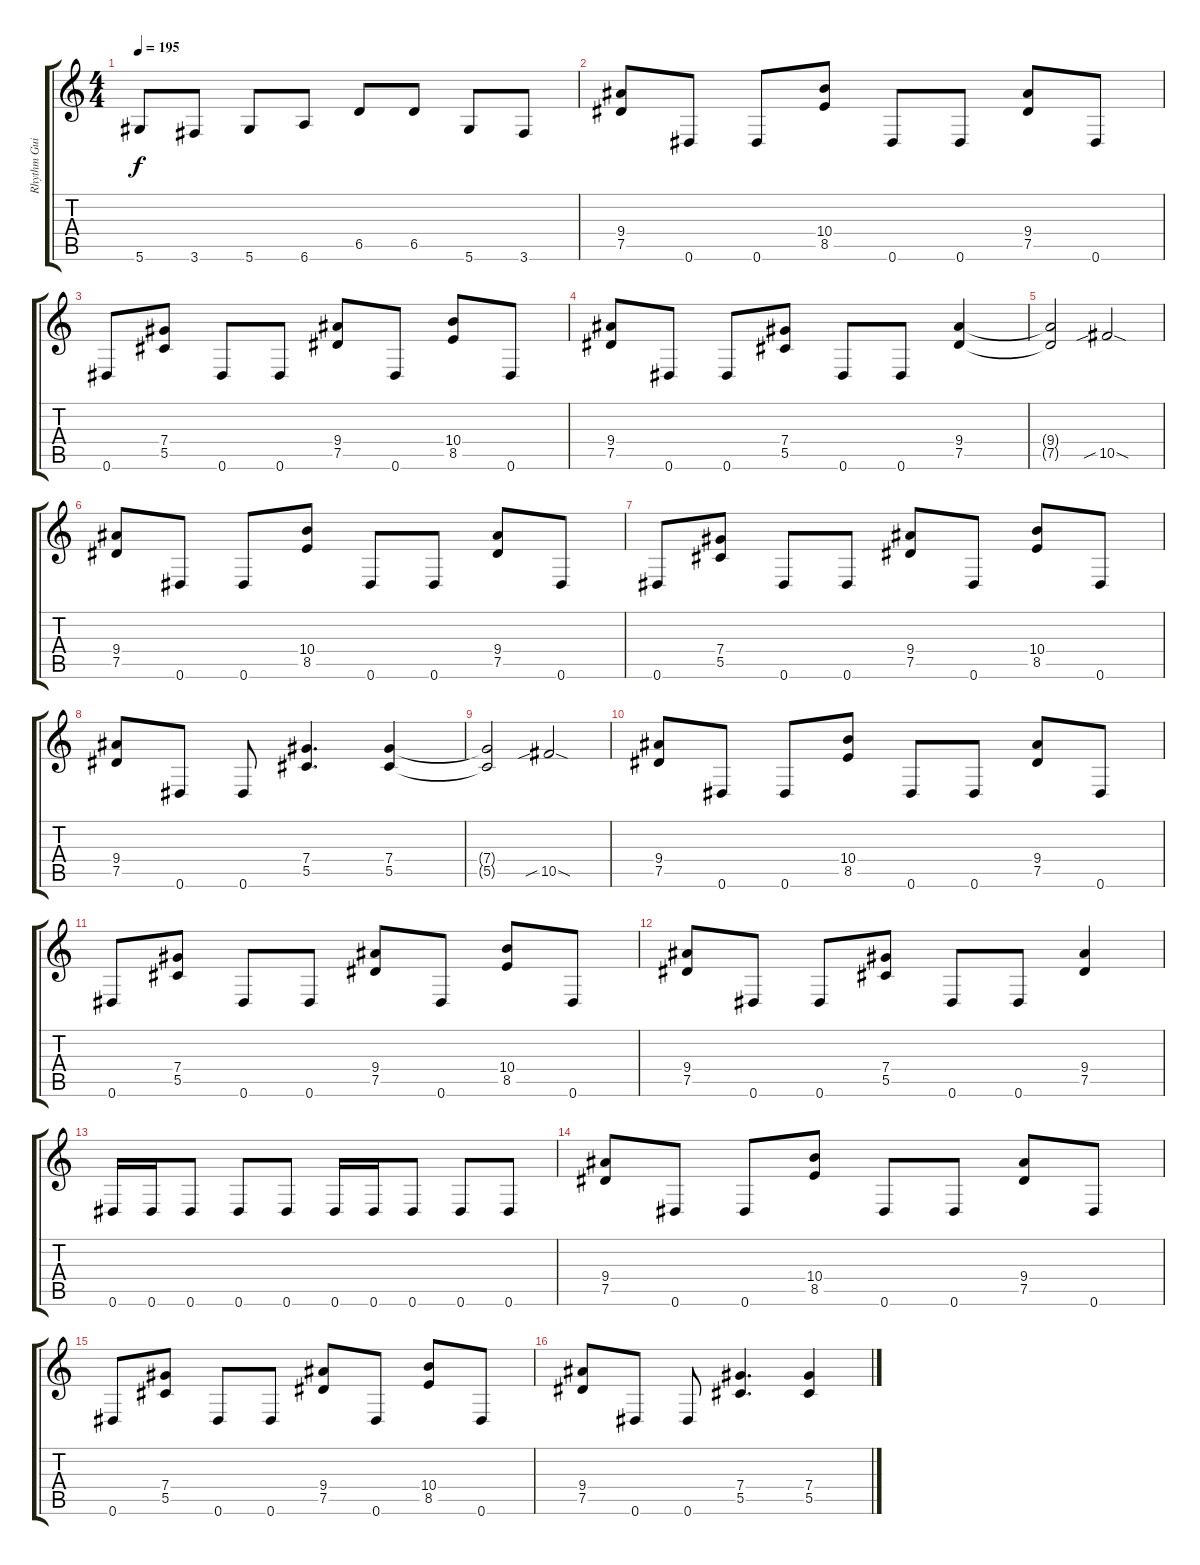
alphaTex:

\track ("Rhythm Guitar" "Rhythm Gui") {instrument distortionguitar}
\staff {score tabs}
\tuning (Eb4 Bb3 Gb3 Db3 Ab2 Eb2) {hide}
\ts (4 4)
\tempo 195
\clef g2
\ks c
5.6.8{dy f} 3.6.8 5.6.8 6.6.8 6.5.8 6.5.8 5.6.8 3.6.8 |
(9.4 7.5).8 0.6.8 0.6.8 (10.4 8.5).8 0.6.8 0.6.8 (9.4 7.5).8 0.6.8 |
0.6.8 (7.4 5.5).8 0.6.8 0.6.8 (9.4 7.5).8 0.6.8 (10.4 8.5).8 0.6.8 |
(9.4 7.5).8 0.6.8 0.6.8 (7.4 5.5).8 0.6.8 0.6.8 (9.4 7.5).4 |
(9.4{t} 7.5{t}).2 10.5{sib sod}.2 |
(9.4 7.5).8 0.6.8 0.6.8 (10.4 8.5).8 0.6.8 0.6.8 (9.4 7.5).8 0.6.8 |
0.6.8 (7.4 5.5).8 0.6.8 0.6.8 (9.4 7.5).8 0.6.8 (10.4 8.5).8 0.6.8 |
(9.4 7.5).8 0.6.8 0.6.8 (7.4 5.5).4{d} (7.4 5.5).4 |
(7.4{t} 5.5{t}).2 10.5{sib sod}.2 |
(9.4 7.5).8 0.6.8 0.6.8 (10.4 8.5).8 0.6.8 0.6.8 (9.4 7.5).8 0.6.8 |
0.6.8 (7.4 5.5).8 0.6.8 0.6.8 (9.4 7.5).8 0.6.8 (10.4 8.5).8 0.6.8 |
(9.4 7.5).8 0.6.8 0.6.8 (7.4 5.5).8 0.6.8 0.6.8 (9.4 7.5).4 |
0.6.16 0.6.16 0.6.8 0.6.8 0.6.8 0.6.16 0.6.16 0.6.8 0.6.8 0.6.8 |
(9.4 7.5).8 0.6.8 0.6.8 (10.4 8.5).8 0.6.8 0.6.8 (9.4 7.5).8 0.6.8 |
0.6.8 (7.4 5.5).8 0.6.8 0.6.8 (9.4 7.5).8 0.6.8 (10.4 8.5).8 0.6.8 |
(9.4 7.5).8 0.6.8 0.6.8 (7.4 5.5).4{d} (7.4 5.5).4
